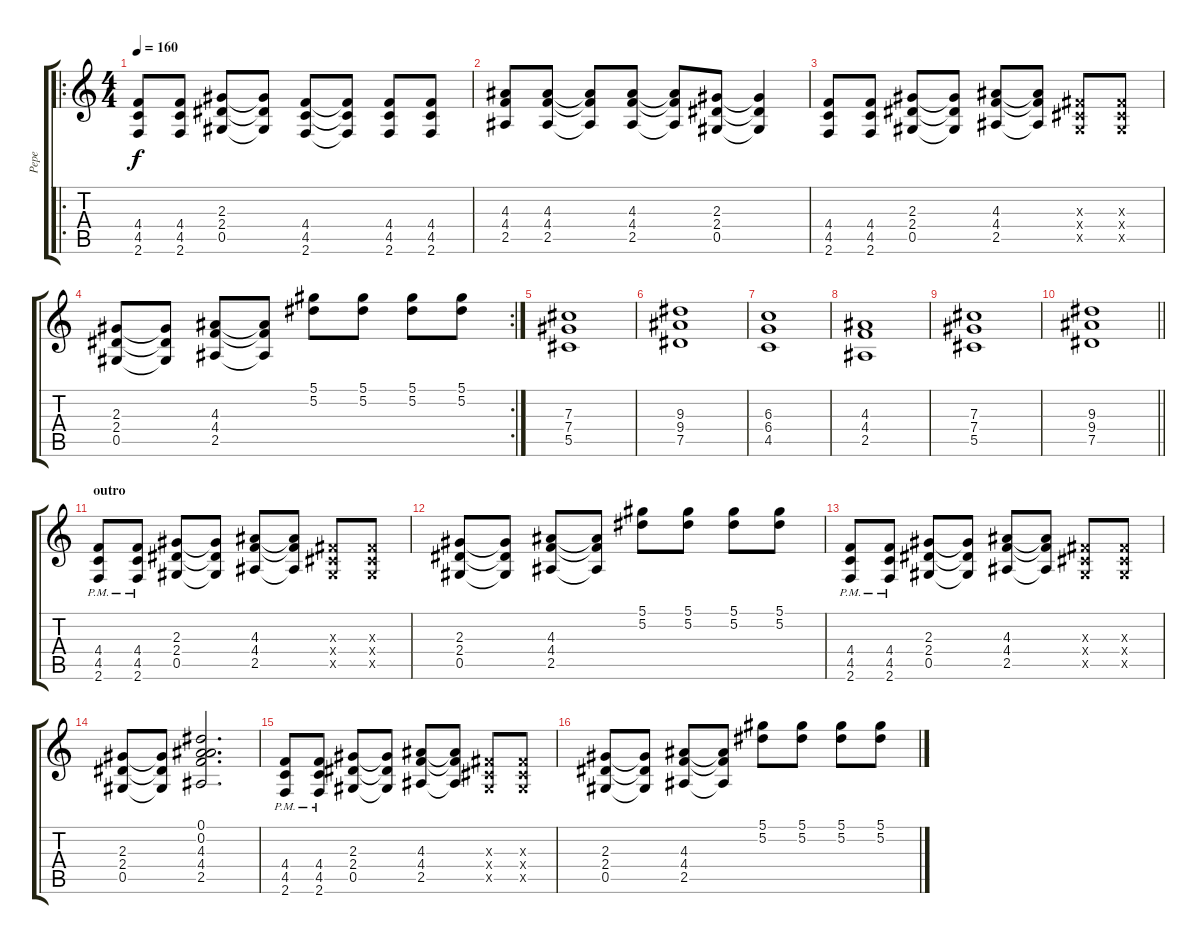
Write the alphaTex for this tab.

\track ("Pepe" "Pepe") {instrument distortionguitar}
\staff {score tabs}
\tuning (Eb4 Bb3 Gb3 Db3 Ab2 Eb2) {hide}
\ro
\ts (4 4)
\tempo 160
\clef g2
\ks c
(4.4 4.5 2.6).8{dy f} (4.4 4.5 2.6).8 (2.3 2.4 0.5).8 (2.3{t} 2.4{t} 0.5{t}).8 (4.4 4.5 2.6).8 (4.4{t} 4.5{t} 2.6{t}).8 (4.4 4.5 2.6).8 (4.4 4.5 2.6).8 |
(4.3 4.4 2.5).8 (4.3 4.4 2.5).8 (4.3{t} 4.4{t} 2.5{t}).8 (4.3 4.4 2.5).8 (4.3{t} 4.4{t} 2.5{t}).8 (2.3 2.4 0.5).8 (2.3{t} 2.4{t} 0.5{t}).4 |
(4.4 4.5 2.6).8 (4.4 4.5 2.6).8 (2.3 2.4 0.5).8 (2.3{t} 2.4{t} 0.5{t}).8 (4.3 4.4 2.5).8 (4.3{t} 4.4{t} 2.5{t}).8 (0.3{x} 0.4{x} 0.5{x}).8 (0.3{x} 0.4{x} 0.5{x}).8 |
\rc 2
(2.3 2.4 0.5).8 (2.3{t} 2.4{t} 0.5{t}).8 (4.3 4.4 2.5).8 (4.3{t} 4.4{t} 2.5{t}).8 (5.1 5.2).8 (5.1 5.2).8 (5.1 5.2).8 (5.1 5.2).8 |
(7.3 7.4 5.5).1 |
(9.3 9.4 7.5).1 |
(6.3 6.4 4.5).1 |
(4.3 4.4 2.5).1 |
(7.3 7.4 5.5).1 |
\barLineRight lightlight
(9.3 9.4 7.5).1 |
\section ("" "outro")
(4.4 4.5{pm} 2.6{pm}).8 (4.4 4.5{pm} 2.6{pm}).8 (2.3 2.4 0.5).8 (2.3{t} 2.4{t} 0.5{t}).8 (4.3 4.4 2.5).8 (4.3{t} 4.4{t} 2.5{t}).8 (0.3{x} 0.4{x} 0.5{x}).8 (0.3{x} 0.4{x} 0.5{x}).8 |
(2.3 2.4 0.5).8 (2.3{t} 2.4{t} 0.5{t}).8 (4.3 4.4 2.5).8 (4.3{t} 4.4{t} 2.5{t}).8 (5.1 5.2).8 (5.1 5.2).8 (5.1 5.2).8 (5.1 5.2).8 |
(4.4 4.5{pm} 2.6{pm}).8 (4.4 4.5{pm} 2.6{pm}).8 (2.3 2.4 0.5).8 (2.3{t} 2.4{t} 0.5{t}).8 (4.3 4.4 2.5).8 (4.3{t} 4.4{t} 2.5{t}).8 (0.3{x} 0.4{x} 0.5{x}).8 (0.3{x} 0.4{x} 0.5{x}).8 |
(2.3 2.4 0.5).8 (2.3{t} 2.4{t} 0.5{t}).8 (0.1 0.2 4.3 4.4 2.5).2{d} |
(4.4 4.5{pm} 2.6{pm}).8 (4.4 4.5{pm} 2.6{pm}).8 (2.3 2.4 0.5).8 (2.3{t} 2.4{t} 0.5{t}).8 (4.3 4.4 2.5).8 (4.3{t} 4.4{t} 2.5{t}).8 (0.3{x} 0.4{x} 0.5{x}).8 (0.3{x} 0.4{x} 0.5{x}).8 |
(2.3 2.4 0.5).8 (2.3{t} 2.4{t} 0.5{t}).8 (4.3 4.4 2.5).8 (4.3{t} 4.4{t} 2.5{t}).8 (5.1 5.2).8 (5.1 5.2).8 (5.1 5.2).8 (5.1 5.2).8
